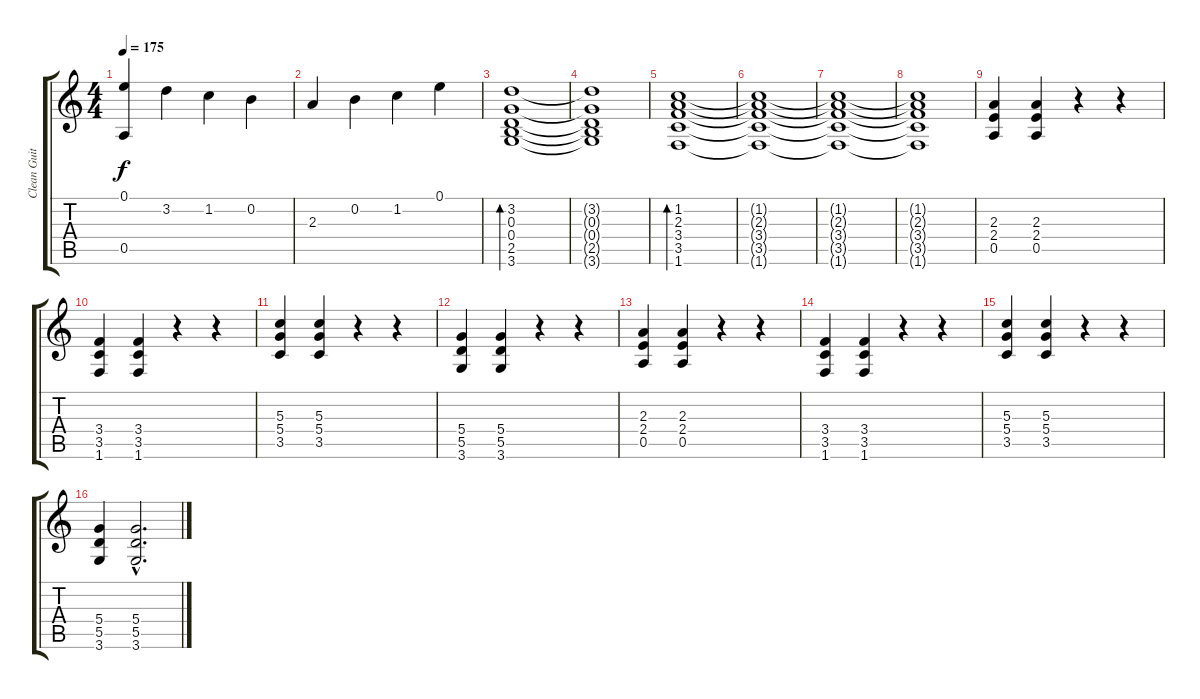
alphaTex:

\track ("Clean Guitar" "Clean Guit") {instrument acousticguitarsteel}
\staff {score tabs}
\tuning (E4 B3 G3 D3 A2 E2) {hide}
\ts (4 4)
\tempo 175
\clef g2
\ks c
(0.1 0.5).4{dy f} 3.2.4 1.2.4 0.2.4 |
2.3.4 0.2.4 1.2.4 0.1.4 |
(3.2 0.3 0.4 2.5 3.6).1{bd 60} |
(3.2{t} 0.3{t} 0.4{t} 2.5{t} 3.6{t}).1 |
(1.2 2.3 3.4 3.5 1.6).1{bd 60} |
(1.2{t} 2.3{t} 3.4{t} 3.5{t} 1.6{t}).1 |
(1.2{t} 2.3{t} 3.4{t} 3.5{t} 1.6{t}).1 |
(1.2{t} 2.3{t} 3.4{t} 3.5{t} 1.6{t}).1 |
(2.3 2.4 0.5).4{instrument distortionguitar} (2.3 2.4 0.5).4 r.4 r.4 |
(3.4 3.5 1.6).4 (3.4 3.5 1.6).4 r.4 r.4 |
(5.3 5.4 3.5).4 (5.3 5.4 3.5).4 r.4 r.4 |
(5.4 5.5 3.6).4 (5.4 5.5 3.6).4 r.4 r.4 |
(2.3 2.4 0.5).4 (2.3 2.4 0.5).4 r.4 r.4 |
(3.4 3.5 1.6).4 (3.4 3.5 1.6).4 r.4 r.4 |
(5.3 5.4 3.5).4 (5.3 5.4 3.5).4 r.4 r.4 |
(5.4 5.5 3.6).4 (5.4{hac} 5.5{hac} 3.6{hac}).2{d}
